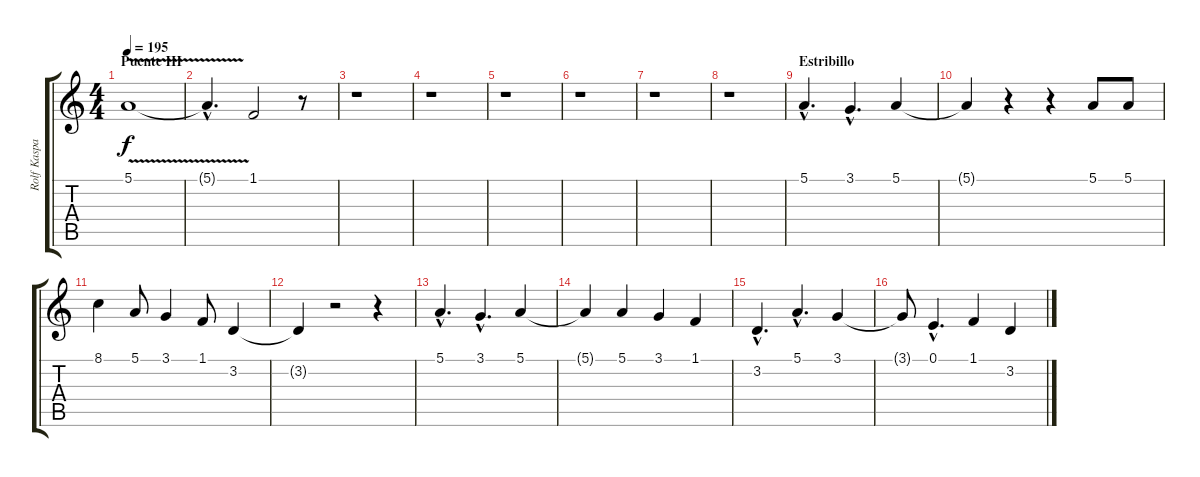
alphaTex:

\track ("Rolf Kasparek (Voz)" "Rolf Kaspa") {instrument lead1square}
\staff {score tabs}
\tuning (E4 B3 G3 D3 A2 E2) {hide}
\ts (4 4)
\section ("" "Puente III")
\tempo 195
\clef g2
\ks c
5.1{v}.1{dy f} |
5.1{hac t}.4{d} 1.1.2 r.8 |
r.1 |
r.1 |
r.1 |
r.1 |
r.1 |
r.1 |
\section ("" "Estribillo")
5.1{hac}.4{d} 3.1{hac}.4{d} 5.1.4 |
5.1{t}.4 r.4 r.4 5.1.8 5.1.8 |
8.1.4 5.1.8 3.1.4 1.1.8 3.2.4 |
3.2{t}.4 r.2 r.4 |
5.1{hac}.4{d} 3.1{hac}.4{d} 5.1.4 |
5.1{t}.4 5.1.4 3.1.4 1.1.4 |
3.2{hac}.4{d} 5.1{hac}.4{d} 3.1.4 |
3.1{t}.8 0.1{hac}.4{d} 1.1.4 3.2.4
